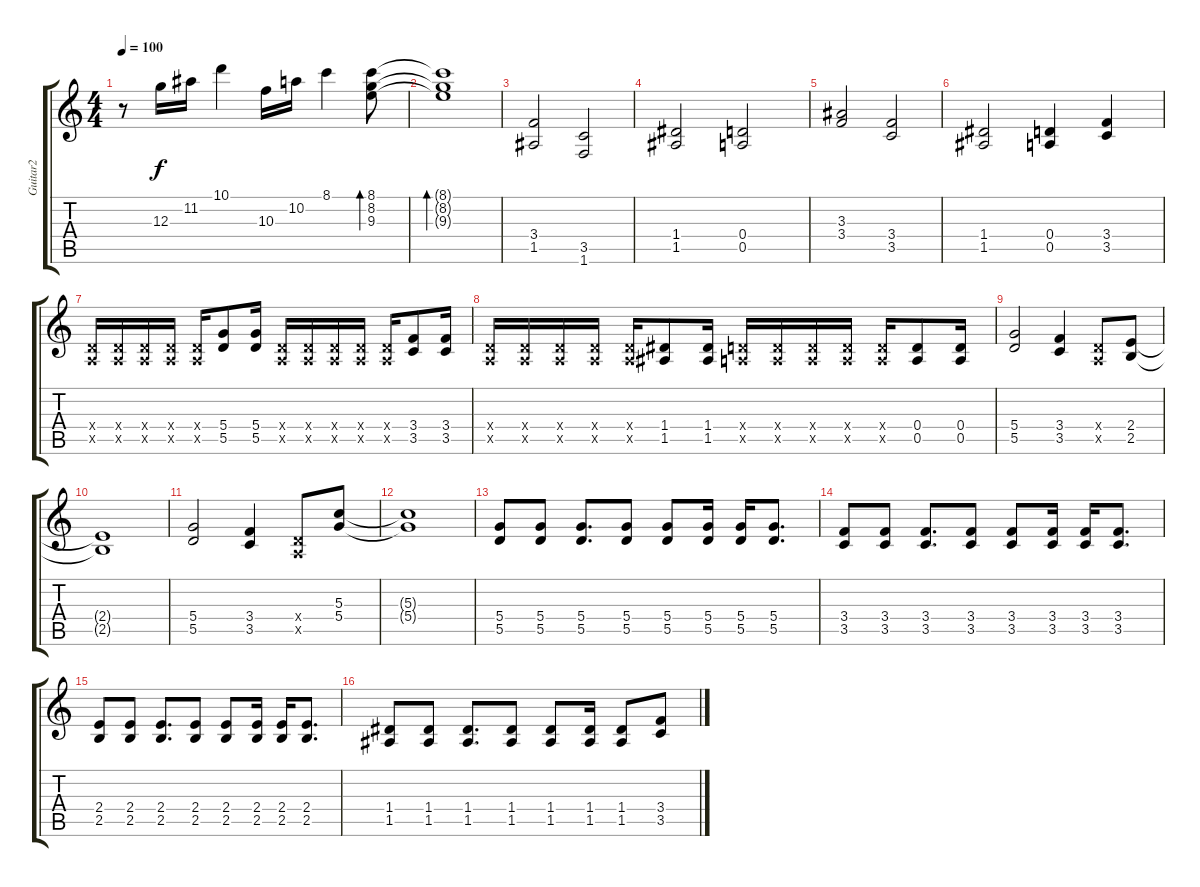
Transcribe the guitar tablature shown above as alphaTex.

\track ("Guitar2" "Guitar2") {instrument acousticguitarsteel}
\staff {score tabs}
\tuning (E4 B3 G3 D3 A2 E2) {hide}
\ts (4 4)
\tempo 100
\clef g2
\ks c
r.8{dy f} 12.3.16 11.2.16 10.1.4 10.3.16 10.2.16 8.1.4 (8.1 8.2 9.3).8{bd 120} |
(8.1{t} 8.2{t} 9.3{t}).1{bd 120} |
(3.4 1.5).2{volume 9 instrument overdrivenguitar} (3.5 1.6).2 |
(1.4 1.5).2 (0.4 0.5).2 |
(3.3 3.4).2 (3.4 3.5).2 |
(1.4 1.5).2 (0.4 0.5).4 (3.4 3.5).4 |
(0.4{x} 0.5{x}).16 (0.4{x} 0.5{x}).16 (0.4{x} 0.5{x}).16 (0.4{x} 0.5{x}).16 (0.4{x} 0.5{x}).16 (5.4 5.5).8 (5.4 5.5).16 (0.4{x} 0.5{x}).16 (0.4{x} 0.5{x}).16 (0.4{x} 0.5{x}).16 (0.4{x} 0.5{x}).16 (0.4{x} 0.5{x}).16 (3.4 3.5).8 (3.4 3.5).16 |
(0.4{x} 0.5{x}).16 (0.4{x} 0.5{x}).16 (0.4{x} 0.5{x}).16 (0.4{x} 0.5{x}).16 (0.4{x} 0.5{x}).16 (1.4 1.5).8 (1.4 1.5).16 (0.4{x} 0.5{x}).16 (0.4{x} 0.5{x}).16 (0.4{x} 0.5{x}).16 (0.4{x} 0.5{x}).16 (0.4{x} 0.5{x}).16 (0.4 0.5).8 (0.4 0.5).16 |
(5.4 5.5).2 (3.4 3.5).4 (0.4{x} 0.5{x}).8 (2.4 2.5).8 |
(2.4{t} 2.5{t}).1 |
(5.4 5.5).2 (3.4 3.5).4 (0.4{x} 0.5{x}).8 (5.3 5.4).8 |
(5.3{t} 5.4{t}).1 |
(5.4 5.5).8{volume 10 instrument distortionguitar} (5.4 5.5).8 (5.4 5.5).8{d} (5.4 5.5).8 (5.4 5.5).8 (5.4 5.5).16 (5.4 5.5).16 (5.4 5.5).8{d} |
(3.4 3.5).8 (3.4 3.5).8 (3.4 3.5).8{d} (3.4 3.5).8 (3.4 3.5).8 (3.4 3.5).16 (3.4 3.5).16 (3.4 3.5).8{d} |
(2.4 2.5).8 (2.4 2.5).8 (2.4 2.5).8{d} (2.4 2.5).8 (2.4 2.5).8 (2.4 2.5).16 (2.4 2.5).16 (2.4 2.5).8{d} |
(1.4 1.5).8 (1.4 1.5).8 (1.4 1.5).8{d} (1.4 1.5).8 (1.4 1.5).8 (1.4 1.5).16 (1.4 1.5).8 (3.4 3.5).8
